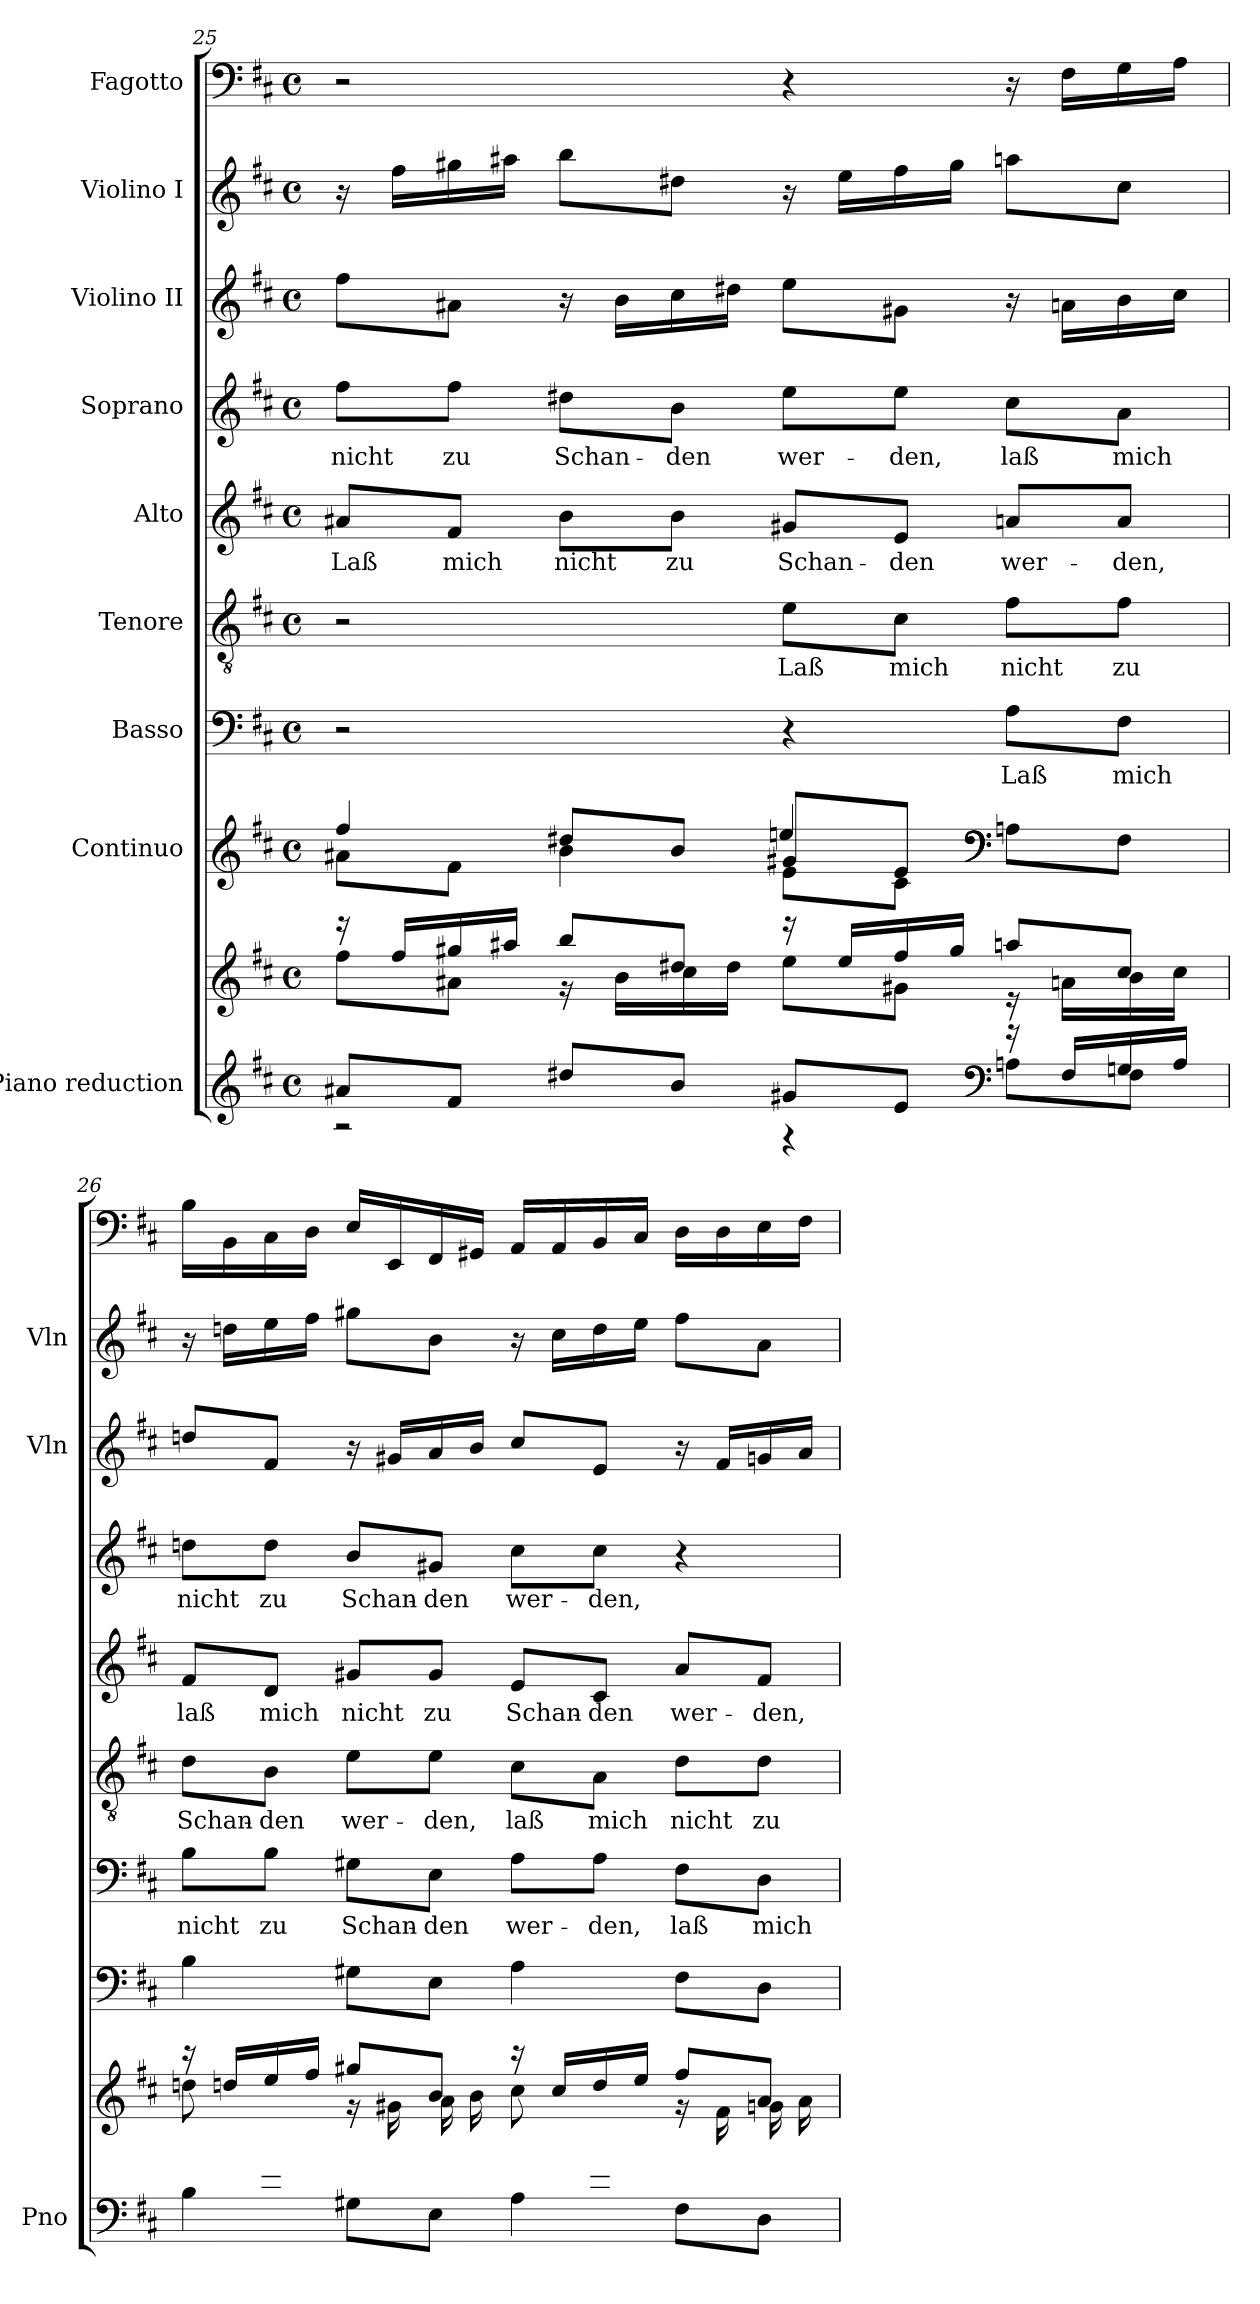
**kern	**kern	**kern	**kern	**text	**kern	**text	**kern	**text	**kern	**text	**kern	**kern	**kern
*part9	*part9	*part8	*part7	*part7	*part6	*part6	*part5	*part5	*part4	*part4	*part3	*part2	*part1
*staff10	*staff9	*staff8	*staff7	*staff7	*staff6	*staff6	*staff5	*staff5	*staff4	*staff4	*staff3	*staff2	*staff1
*I"Piano reduction	*	*I"Continuo	*I"Basso	*	*I"Tenore	*	*I"Alto	*	*I"Soprano	*	*I"Violino II	*I"Violino I	*I"Fagotto
*I'Pno	*	*	*	*	*	*	*	*	*	*	*I'Vln	*I'Vln	*
*clefG2	*clefG2	*clefG2	*clefF4	*	*clefGv2	*	*clefG2	*	*clefG2	*	*clefG2	*clefG2	*clefF4
*k[f#c#]	*k[f#c#]	*k[f#c#]	*k[f#c#]	*	*k[f#c#]	*	*k[f#c#]	*	*k[f#c#]	*	*k[f#c#]	*k[f#c#]	*k[f#c#]
*M4/4	*M4/4	*M4/4	*M4/4	*	*M4/4	*	*M4/4	*	*M4/4	*	*M4/4	*M4/4	*M4/4
*met(c)	*met(c)	*met(c)	*met(c)	*	*met(c)	*	*met(c)	*	*met(c)	*	*met(c)	*met(c)	*met(c)
=25	=25	=25	=25	=25	=25	=25	=25	=25	=25	=25	=25	=25	=25
*^	*^	*^	*	*	*	*	*	*	*	*	*	*	*
*	*	*	*	*	*^	*	*	*	*	*	*	*	*	*	*	*
!	!	!	!	!	!	!	!	!	!	!	!	!LO:LY:b	!	!LO:LY:b	!	!	!
8a#X/L	2r	16r	8ff#\L	4ff#/	8a#X\L	2ryy	2r	.	2r	.	8a#X/L	Laß	8ff#\L	nicht	8ff#\L	16r	2r
.	.	16ff#/LL	.	.	.	.	.	.	.	.	.	.	.	.	.	16ff#\LL	.
!	!	!	!	!	!	!	!	!	!	!	!	!LO:LY:b	!	!LO:LY:b	!	!	!
8f#/J	.	16gg#X/	8a#X\J	.	8f#\J	.	.	.	.	.	8f#/J	mich	8ff#\J	zu	8a#X\J	16gg#X\	.
.	.	16aa#X/JJ	.	.	.	.	.	.	.	.	.	.	.	.	.	16aa#X\JJ	.
!	!	!	!	!	!	!	!	!	!	!	!	!LO:LY:b	!	!LO:LY:b	!	!	!
8dd#X/L	.	8bb/L	16r	8dd#X/L	4b\	.	.	.	.	.	8b\L	nicht	8dd#X\L	Schan-	16r	8bb\L	.
.	.	.	16b\LL	.	.	.	.	.	.	.	.	.	.	.	16b\LL	.	.
!	!	!	!	!	!	!	!	!	!	!	!	!LO:LY:b	!	!LO:LY:b	!	!	!
8b/J	.	8dd#X/J	16cc#\	8b/J	.	.	.	.	.	.	8b\J	zu	8b\J	den	16cc#\	8dd#X\J	.
.	.	.	16dd#\JJ	.	.	.	.	.	.	.	.	.	.	.	16dd#X\JJ	.	.
!	!	!	!	!	!	!	!	!	!	!LO:LY:b	!	!LO:LY:b	!	!LO:LY:b	!	!	!
8g#X/L	4r	16r	8ee\L	8g#X/L	8e\L	4een/	4r	.	8e\L	Laß	8g#X/L	Schan-	8ee\L	wer-	8ee\L	16r	4r
.	.	16ee/LL	.	.	.	.	.	.	.	.	.	.	.	.	.	16ee\LL	.
!	!	!	!	!	!	!	!	!	!	!LO:LY:b	!	!LO:LY:b	!	!LO:LY:b	!	!	!
8e/J	.	16ff#/	8g#X\J	8e/J	8c#\J	.	.	.	8c#\J	mich	8e/J	den	8ee\J	den,	8g#X\J	16ff#\	.
.	.	16gg#/JJ	.	.	.	.	.	.	.	.	.	.	.	.	.	16gg#\JJ	.
*clefF4	*	*	*	*clefF4	*	*	*	*	*	*	*	*	*	*	*	*	*
!	!	!	!	!	!	!	!	!LO:LY:b	!	!LO:LY:b	!	!LO:LY:b	!	!LO:LY:b	!	!	!
16r	8An\L	8aan/L	16r	4ryy	8An\L	4ryy	8A\L	Laß	8f#\L	nicht	8an/L	wer-	8cc#\L	laß	16r	8aan\L	16r
16F#!/LL	.	.	16an\LL	.	.	.	.	.	.	.	.	.	.	.	16an\LL	.	16F#\LL
!	!	!	!	!	!	!	!	!LO:LY:b	!	!LO:LY:b	!	!LO:LY:b	!	!LO:LY:b	!	!	!
16Gn!/	8F#\J	8cc#/J	16b\	.	8F#\J	.	8F#\J	mich	8f#\J	zu	8a/J	den,	8a\J	mich	16b\	8cc#\J	16G\
16A!/JJ	.	.	16cc#\JJ	.	.	.	.	.	.	.	.	.	.	.	16cc#\JJ	.	16A\JJ
*	*	*	*	*v	*v	*v	*	*	*	*	*	*	*	*	*	*	*
=26	=26	=26	=26	=26	=26	=26	=26	=26	=26	=26	=26	=26	=26	=26	=26
!	!	!	!	!	!	!LO:LY:b	!	!LO:LY:b	!	!LO:LY:b	!	!LO:LY:b	!	!	!
8ryy	4B\	16r	8ddn\L	4B\	8B\L	nicht	8d\L	Schan-	8f#/L	laß	8ddn\L	nicht	8ddn/L	16r	16B\LL
.	.	16ddn/LL	.	.	.	.	.	.	.	.	.	.	.	16ddn\LL	16BB\
!	!	!	!	!	!	!LO:LY:b	!	!LO:LY:b	!	!LO:LY:b	!	!LO:LY:b	!	!	!
8f#/J	.	16ee/	8ryy	.	8B\J	zu	8B\J	den	8d/J	mich	8dd\J	zu	8f#/J	16ee\	16C#\
.	.	16ff#/JJ	.	.	.	.	.	.	.	.	.	.	.	16ff#\JJ	16D\JJ
!	!	!	!	!	!	!LO:LY:b	!	!LO:LY:b	!	!LO:LY:b	!	!LO:LY:b	!	!	!
4.ryy	8G#X\L	8gg#X/L	16r	8G#X\L	8G#X\L	Schan-	8e\L	wer-	8g#X/L	nicht	8b/L	Schan-	16r	8gg#X\L	16E/LL
.	.	.	16g#X\LL	.	.	.	.	.	.	.	.	.	16g#X/LL	.	16EE/
!	!	!	!	!	!	!LO:LY:b	!	!LO:LY:b	!	!LO:LY:b	!	!LO:LY:b	!	!	!
.	8E\J	8b/J	16a\	8E\J	8E\J	den	8e\J	den,	8g#/J	zu	8g#X/J	den	16a/	8b\J	16FF#/
.	.	.	16b\JJ	.	.	.	.	.	.	.	.	.	16b/JJ	.	16GG#X/JJ
!	!	!	!	!	!	!LO:LY:b	!	!LO:LY:b	!	!LO:LY:b	!	!LO:LY:b	!	!	!
.	4A\	16r	8cc#\L	4A\	8A\L	wer-	8c#\L	laß	8e/L	Schan-	8cc#\L	wer-	8cc#/L	16r	16AA/LL
.	.	16cc#/LL	.	.	.	.	.	.	.	.	.	.	.	16cc#\LL	16AA/
!	!	!	!	!	!	!LO:LY:b	!	!LO:LY:b	!	!LO:LY:b	!	!LO:LY:b	!	!	!
8e/J	.	16dd/	8ryy	.	8A\J	den,	8A\J	mich	8c#/J	den	8cc#\J	den,	8e/J	16dd\	16BB/
.	.	16ee/JJ	.	.	.	.	.	.	.	.	.	.	.	16ee\JJ	16C#/JJ
!	!	!	!	!	!	!LO:LY:b	!	!LO:LY:b	!	!LO:LY:b	!	!	!	!	!
4ryy	8F#\L	8ff#/L	16r	8F#\L	8F#\L	laß	8d\L	nicht	8a/L	wer-	4r	.	16r	8ff#\L	16D\LL
.	.	.	16f#\LL	.	.	.	.	.	.	.	.	.	16f#/LL	.	16D\
!	!	!	!	!	!	!LO:LY:b	!	!LO:LY:b	!	!LO:LY:b	!	!	!	!	!
.	8D\J	8a/J	16gn\	8D\J	8D\J	mich	8d\J	zu	8f#/J	den,	.	.	16gn/	8a\J	16E\
.	.	.	16a\JJ	.	.	.	.	.	.	.	.	.	16a/JJ	.	16F#\JJ
*v	*v	*	*	*	*	*	*	*	*	*	*	*	*	*	*
*	*v	*v	*	*	*	*	*	*	*	*	*	*	*	*
=	=	=	=	=	=	=	=	=	=	=	=	=	=
*-	*-	*-	*-	*-	*-	*-	*-	*-	*-	*-	*-	*-	*-
